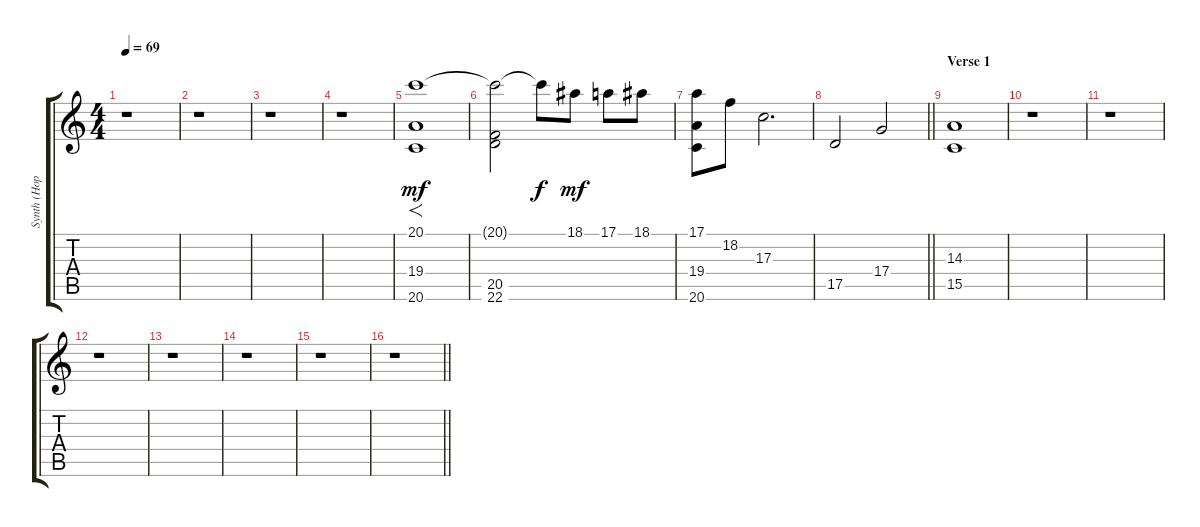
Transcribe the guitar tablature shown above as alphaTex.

\track ("Synth (Hopkins)" "Synth (Hop") {instrument stringensemble1}
\staff {score tabs}
\tuning (E4 B3 G3 D3 A2 E2) {hide}
\ts (4 4)
\tempo 69
\clef g2
\ks c
r.1{dy mf instrument stringensemble1} |
r.1 |
r.1 |
r.1 |
(20.1 19.4 20.6).1{f} |
(20.1{t} 20.5 22.6).2 20.1{t}.8{dy f} 18.1.8{dy mf} 17.1.8 18.1.8 |
(17.1 19.4 20.6).8 18.2.8 17.3.2{d} |
\barLineRight lightlight
17.5.2{volume 0} 17.4.2 |
\section ("" "Verse 1")
(14.3 15.5).1 |
r.1 |
r.1 |
r.1 |
r.1 |
r.1 |
r.1 |
\barLineRight lightlight
r.1
